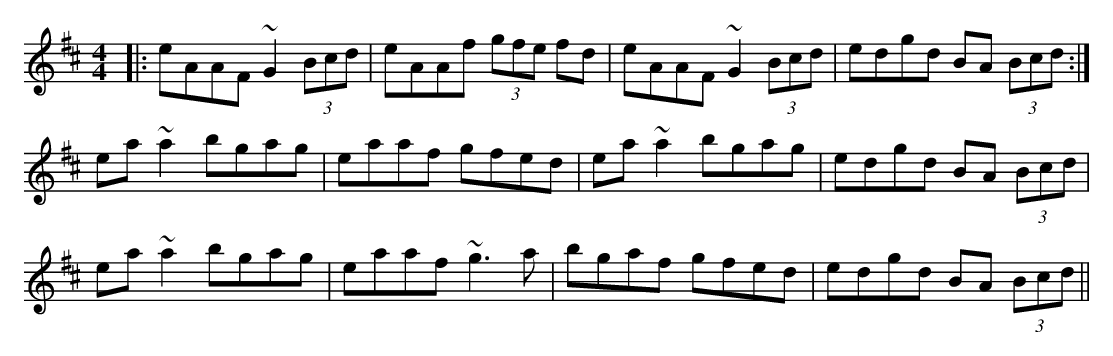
X:1
M:4/4
K:Amix
|:eAAF ~G2 (3Bcd|eAAf (3gfe fd|eAAF ~G2 (3Bcd|edgd BA (3Bcd:|
ea~a2 bgag|eaaf gfed|ea~a2 bgag|edgd BA (3Bcd|
ea~a2 bgag|eaaf ~g3a|bgaf gfed|edgd BA (3Bcd||
